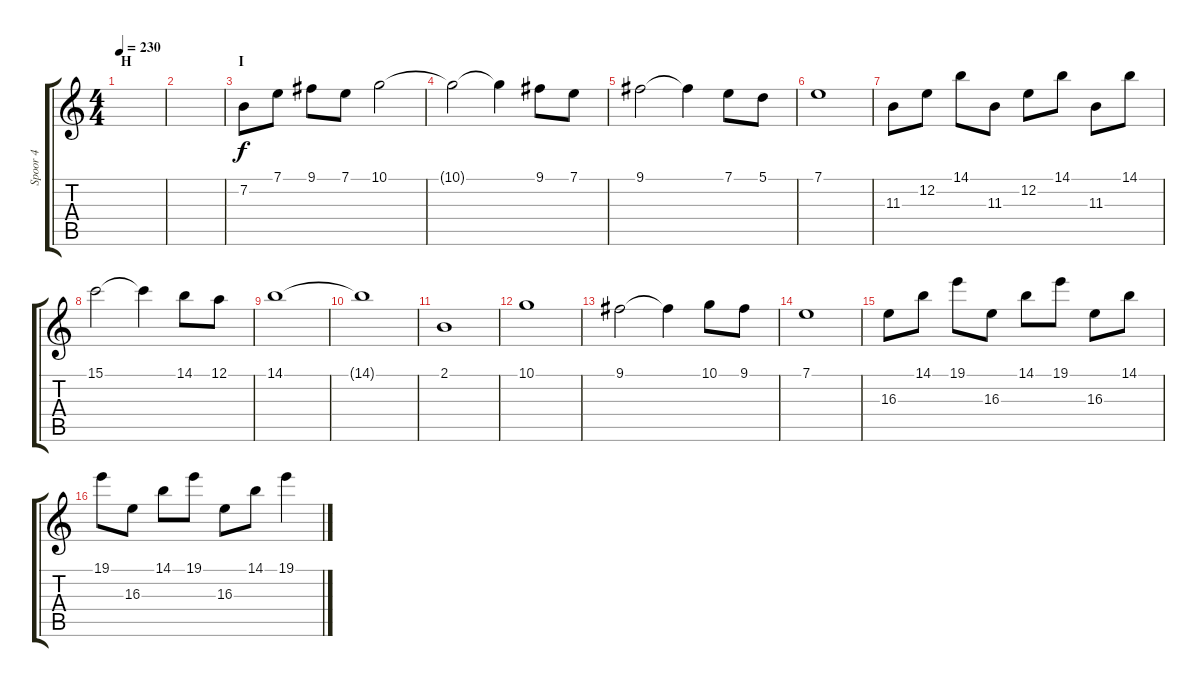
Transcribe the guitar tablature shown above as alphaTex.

\track ("Spoor 4" "Spoor 4") {instrument lead2sawtooth}
\staff {score tabs}
\tuning (A4 E4 C4 G3 D3 A2) {hide}
\ts (4 4)
\section ("" "H")
\tempo 230
\clef g2
\ks c
|
|
\section ("" "I")
7.2.8{volume 11} 7.1.8 9.1.8 7.1.8 10.1.2 |
10.1{t}.2 10.1{t}.4 9.1.8 7.1.8 |
9.1.2 9.1{t}.4 7.1.8 5.1.8 |
7.1.1 |
11.3.8 12.2.8 14.1.8 11.3.8 12.2.8 14.1.8 11.3.8 14.1.8 |
15.1.2 15.1{t}.4 14.1.8 12.1.8 |
14.1.1 |
14.1{t}.1 |
2.1.1 |
10.1.1 |
9.1.2 9.1{t}.4 10.1.8 9.1.8 |
7.1.1 |
16.3.8 14.1.8 19.1.8 16.3.8 14.1.8 19.1.8 16.3.8 14.1.8 |
19.1.8 16.3.8 14.1.8 19.1.8 16.3.8 14.1.8 19.1.4
